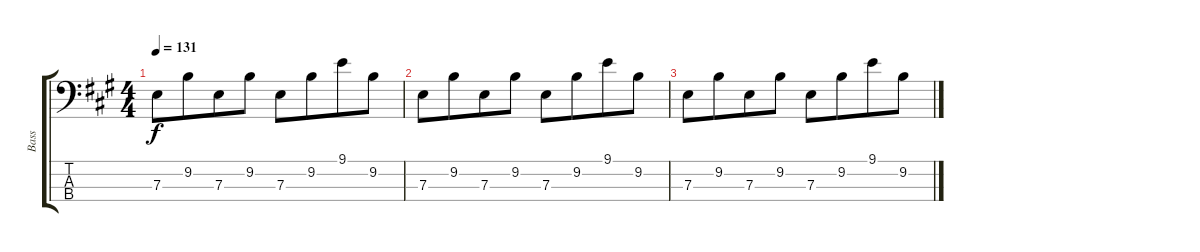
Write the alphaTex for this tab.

\track ("Bass" "Bass") {instrument electricbassfinger}
\staff {score tabs}
\tuning (G2 D2 A1 E1) {hide}
\ts (4 4)
\tempo 131
\clef f4
\ks a
7.3.8{dy f} 9.2.8{beam merge} 7.3.8 9.2.8 7.3.8 9.2.8{beam merge} 9.1.8 9.2.8 |
7.3.8 9.2.8{beam merge} 7.3.8 9.2.8 7.3.8 9.2.8{beam merge} 9.1.8 9.2.8 |
7.3.8 9.2.8{beam merge} 7.3.8 9.2.8 7.3.8 9.2.8{beam merge} 9.1.8 9.2.8
